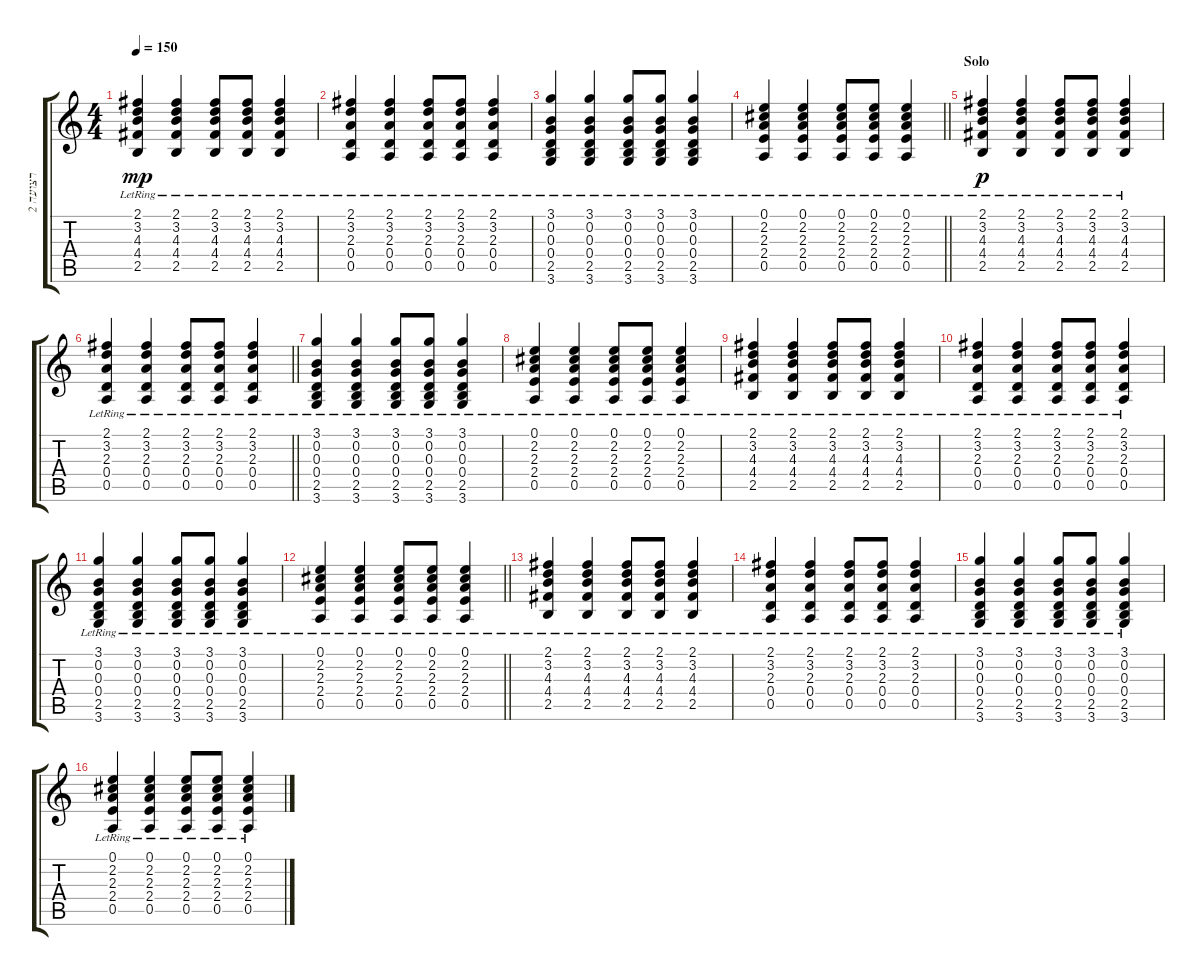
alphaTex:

\track ("רצועה 2" "רצועה 2") {instrument acousticguitarsteel}
\staff {score tabs}
\tuning (E4 B3 G3 D3 A2 E2) {hide}
\ts (4 4)
\tempo 150
\clef g2
\ks c
(2.1{lr} 3.2{lr} 4.3{lr} 4.4{lr} 2.5{lr}).4{dy mp} (2.1{lr} 3.2{lr} 4.3{lr} 4.4{lr} 2.5{lr}).4 (2.1{lr} 3.2{lr} 4.3{lr} 4.4{lr} 2.5{lr}).8 (2.1{lr} 3.2{lr} 4.3{lr} 4.4{lr} 2.5{lr}).8 (2.1{lr} 3.2{lr} 4.3{lr} 4.4{lr} 2.5{lr}).4 |
(2.1{lr} 3.2{lr} 2.3{lr} 0.4{lr} 0.5{lr}).4 (2.1{lr} 3.2{lr} 2.3{lr} 0.4{lr} 0.5{lr}).4 (2.1{lr} 3.2{lr} 2.3{lr} 0.4{lr} 0.5{lr}).8 (2.1{lr} 3.2{lr} 2.3{lr} 0.4{lr} 0.5{lr}).8 (2.1{lr} 3.2{lr} 2.3{lr} 0.4{lr} 0.5{lr}).4 |
(3.1{lr} 0.2{lr} 0.3{lr} 0.4{lr} 2.5{lr} 3.6{lr}).4 (3.1{lr} 0.2{lr} 0.3{lr} 0.4{lr} 2.5{lr} 3.6{lr}).4 (3.1{lr} 0.2{lr} 0.3{lr} 0.4{lr} 2.5{lr} 3.6{lr}).8 (3.1{lr} 0.2{lr} 0.3{lr} 0.4{lr} 2.5{lr} 3.6{lr}).8 (3.1{lr} 0.2{lr} 0.3{lr} 0.4{lr} 2.5{lr} 3.6{lr}).4 |
\barLineRight lightlight
(0.1{lr} 2.2{lr} 2.3{lr} 2.4{lr} 0.5{lr}).4 (0.1{lr} 2.2{lr} 2.3{lr} 2.4{lr} 0.5{lr}).4 (0.1{lr} 2.2{lr} 2.3{lr} 2.4{lr} 0.5{lr}).8 (0.1{lr} 2.2{lr} 2.3{lr} 2.4{lr} 0.5{lr}).8 (0.1{lr} 2.2{lr} 2.3{lr} 2.4{lr} 0.5{lr}).4 |
\section ("" "Solo")
(2.1{lr} 3.2{lr} 4.3{lr} 4.4{lr} 2.5{lr}).4{dy p} (2.1{lr} 3.2{lr} 4.3{lr} 4.4{lr} 2.5{lr}).4 (2.1{lr} 3.2{lr} 4.3{lr} 4.4{lr} 2.5{lr}).8 (2.1{lr} 3.2{lr} 4.3{lr} 4.4{lr} 2.5{lr}).8 (2.1{lr} 3.2{lr} 4.3{lr} 4.4{lr} 2.5{lr}).4 |
\barLineRight lightlight
(2.1{lr} 3.2{lr} 2.3{lr} 0.4{lr} 0.5{lr}).4 (2.1{lr} 3.2{lr} 2.3{lr} 0.4{lr} 0.5{lr}).4 (2.1{lr} 3.2{lr} 2.3{lr} 0.4{lr} 0.5{lr}).8 (2.1{lr} 3.2{lr} 2.3{lr} 0.4{lr} 0.5{lr}).8 (2.1{lr} 3.2{lr} 2.3{lr} 0.4{lr} 0.5{lr}).4 |
(3.1{lr} 0.2{lr} 0.3{lr} 0.4{lr} 2.5{lr} 3.6{lr}).4 (3.1{lr} 0.2{lr} 0.3{lr} 0.4{lr} 2.5{lr} 3.6{lr}).4 (3.1{lr} 0.2{lr} 0.3{lr} 0.4{lr} 2.5{lr} 3.6{lr}).8 (3.1{lr} 0.2{lr} 0.3{lr} 0.4{lr} 2.5{lr} 3.6{lr}).8 (3.1{lr} 0.2{lr} 0.3{lr} 0.4{lr} 2.5{lr} 3.6{lr}).4 |
(0.1{lr} 2.2{lr} 2.3{lr} 2.4{lr} 0.5{lr}).4 (0.1{lr} 2.2{lr} 2.3{lr} 2.4{lr} 0.5{lr}).4 (0.1{lr} 2.2{lr} 2.3{lr} 2.4{lr} 0.5{lr}).8 (0.1{lr} 2.2{lr} 2.3{lr} 2.4{lr} 0.5{lr}).8 (0.1{lr} 2.2{lr} 2.3{lr} 2.4{lr} 0.5{lr}).4 |
(2.1{lr} 3.2{lr} 4.3{lr} 4.4{lr} 2.5{lr}).4 (2.1{lr} 3.2{lr} 4.3{lr} 4.4{lr} 2.5{lr}).4 (2.1{lr} 3.2{lr} 4.3{lr} 4.4{lr} 2.5{lr}).8 (2.1{lr} 3.2{lr} 4.3{lr} 4.4{lr} 2.5{lr}).8 (2.1{lr} 3.2{lr} 4.3{lr} 4.4{lr} 2.5{lr}).4 |
(2.1{lr} 3.2{lr} 2.3{lr} 0.4{lr} 0.5{lr}).4 (2.1{lr} 3.2{lr} 2.3{lr} 0.4{lr} 0.5{lr}).4 (2.1{lr} 3.2{lr} 2.3{lr} 0.4{lr} 0.5{lr}).8 (2.1{lr} 3.2{lr} 2.3{lr} 0.4{lr} 0.5{lr}).8 (2.1{lr} 3.2{lr} 2.3{lr} 0.4{lr} 0.5{lr}).4 |
(3.1{lr} 0.2{lr} 0.3{lr} 0.4{lr} 2.5{lr} 3.6{lr}).4 (3.1{lr} 0.2{lr} 0.3{lr} 0.4{lr} 2.5{lr} 3.6{lr}).4 (3.1{lr} 0.2{lr} 0.3{lr} 0.4{lr} 2.5{lr} 3.6{lr}).8 (3.1{lr} 0.2{lr} 0.3{lr} 0.4{lr} 2.5{lr} 3.6{lr}).8 (3.1{lr} 0.2{lr} 0.3{lr} 0.4{lr} 2.5{lr} 3.6{lr}).4 |
\barLineRight lightlight
(0.1{lr} 2.2{lr} 2.3{lr} 2.4{lr} 0.5{lr}).4 (0.1{lr} 2.2{lr} 2.3{lr} 2.4{lr} 0.5{lr}).4 (0.1{lr} 2.2{lr} 2.3{lr} 2.4{lr} 0.5{lr}).8 (0.1{lr} 2.2{lr} 2.3{lr} 2.4{lr} 0.5{lr}).8 (0.1{lr} 2.2{lr} 2.3{lr} 2.4{lr} 0.5{lr}).4 |
(2.1{lr} 3.2{lr} 4.3{lr} 4.4{lr} 2.5{lr}).4 (2.1{lr} 3.2{lr} 4.3{lr} 4.4{lr} 2.5{lr}).4 (2.1{lr} 3.2{lr} 4.3{lr} 4.4{lr} 2.5{lr}).8 (2.1{lr} 3.2{lr} 4.3{lr} 4.4{lr} 2.5{lr}).8 (2.1{lr} 3.2{lr} 4.3{lr} 4.4{lr} 2.5{lr}).4 |
(2.1{lr} 3.2{lr} 2.3{lr} 0.4{lr} 0.5{lr}).4 (2.1{lr} 3.2{lr} 2.3{lr} 0.4{lr} 0.5{lr}).4 (2.1{lr} 3.2{lr} 2.3{lr} 0.4{lr} 0.5{lr}).8 (2.1{lr} 3.2{lr} 2.3{lr} 0.4{lr} 0.5{lr}).8 (2.1{lr} 3.2{lr} 2.3{lr} 0.4{lr} 0.5{lr}).4 |
(3.1{lr} 0.2{lr} 0.3{lr} 0.4{lr} 2.5{lr} 3.6{lr}).4 (3.1{lr} 0.2{lr} 0.3{lr} 0.4{lr} 2.5{lr} 3.6{lr}).4 (3.1{lr} 0.2{lr} 0.3{lr} 0.4{lr} 2.5{lr} 3.6{lr}).8 (3.1{lr} 0.2{lr} 0.3{lr} 0.4{lr} 2.5{lr} 3.6{lr}).8 (3.1{lr} 0.2{lr} 0.3{lr} 0.4{lr} 2.5{lr} 3.6{lr}).4 |
(0.1{lr} 2.2{lr} 2.3{lr} 2.4{lr} 0.5{lr}).4 (0.1{lr} 2.2{lr} 2.3{lr} 2.4{lr} 0.5{lr}).4 (0.1{lr} 2.2{lr} 2.3{lr} 2.4{lr} 0.5{lr}).8 (0.1{lr} 2.2{lr} 2.3{lr} 2.4{lr} 0.5{lr}).8 (0.1{lr} 2.2{lr} 2.3{lr} 2.4{lr} 0.5{lr}).4
